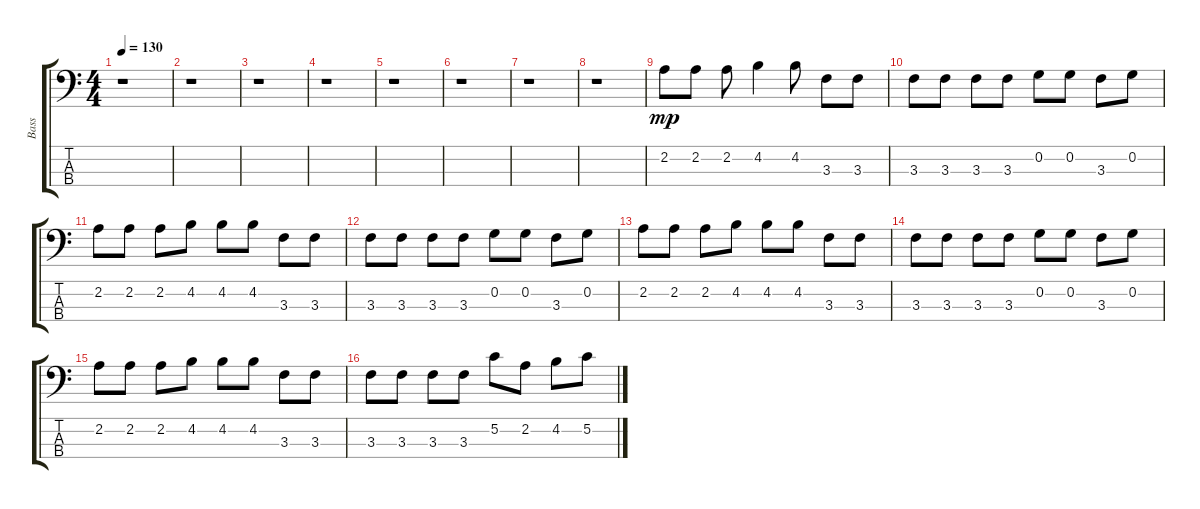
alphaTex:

\track ("Bass" "Bass") {instrument electricbassfinger}
\staff {score tabs}
\tuning (C-1 G2 D2 A1) {hide}
\ts (4 4)
\tempo 130
\clef f4
\ks c
r.1{dy mp} |
r.1 |
r.1 |
r.1 |
r.1 |
r.1 |
r.1 |
r.1 |
2.2.8 2.2.8 2.2.8 4.2.4 4.2.8 3.3.8 3.3.8 |
3.3.8 3.3.8 3.3.8 3.3.8 0.2.8 0.2.8 3.3.8 0.2.8 |
2.2.8 2.2.8 2.2.8 4.2.8 4.2.8 4.2.8 3.3.8 3.3.8 |
3.3.8 3.3.8 3.3.8 3.3.8 0.2.8 0.2.8 3.3.8 0.2.8 |
2.2.8 2.2.8 2.2.8 4.2.8 4.2.8 4.2.8 3.3.8 3.3.8 |
3.3.8 3.3.8 3.3.8 3.3.8 0.2.8 0.2.8 3.3.8 0.2.8 |
2.2.8 2.2.8 2.2.8 4.2.8 4.2.8 4.2.8 3.3.8 3.3.8 |
3.3.8 3.3.8 3.3.8 3.3.8 5.2.8 2.2.8 4.2.8 5.2.8
